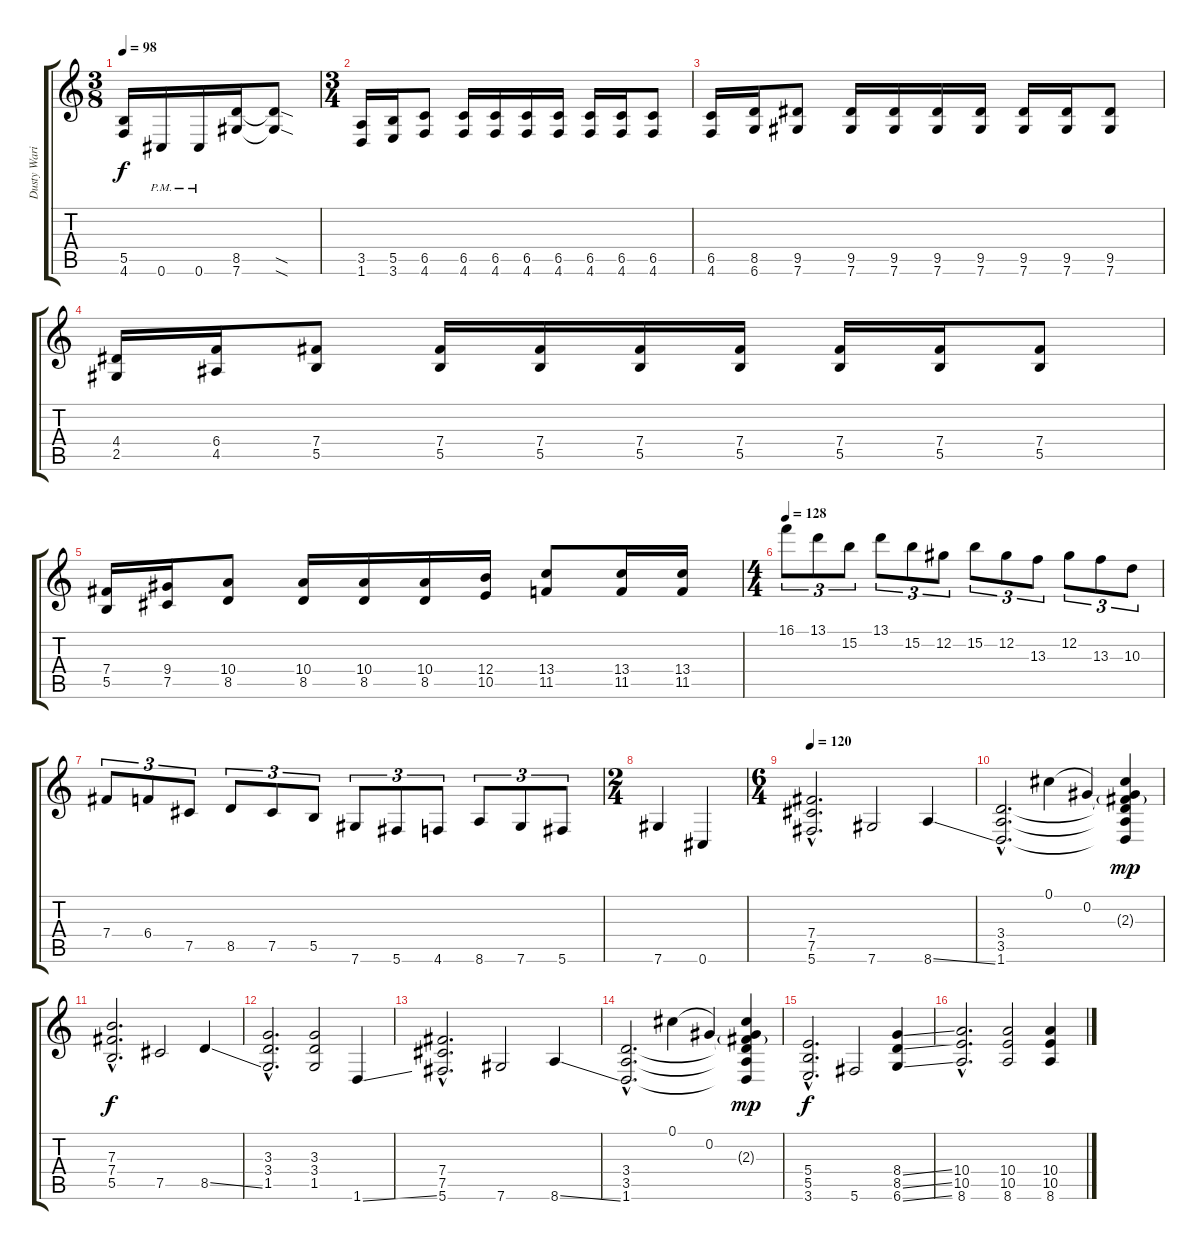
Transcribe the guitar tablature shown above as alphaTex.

\track ("Dusty Waring - Rhythm" "Dusty Wari") {instrument distortionguitar}
\staff {score tabs}
\tuning (Db4 Ab3 E3 B2 Gb2 Db2) {hide}
\ts (3 8)
\tempo 98
\clef g2
\ks c
(5.5 4.6).16{dy f} 0.6{pm}.16 0.6{pm}.16 (8.5 7.6).16 (8.5{sod t} 7.6{sod t}).8 |
\ts (3 4)
(3.5 1.6).16 (5.5 3.6).16 (6.5 4.6).8 (6.5 4.6).16 (6.5 4.6).16 (6.5 4.6).16 (6.5 4.6).16 (6.5 4.6).16 (6.5 4.6).16 (6.5 4.6).8 |
(6.5 4.6).16 (8.5 6.6).16 (9.5 7.6).8 (9.5 7.6).16 (9.5 7.6).16 (9.5 7.6).16 (9.5 7.6).16 (9.5 7.6).16 (9.5 7.6).16 (9.5 7.6).8 |
(4.4 2.5).16 (6.4 4.5).16 (7.4 5.5).8 (7.4 5.5).16 (7.4 5.5).16 (7.4 5.5).16 (7.4 5.5).16 (7.4 5.5).16 (7.4 5.5).16 (7.4 5.5).8 |
(7.4 5.5).16 (9.4 7.5).16 (10.4 8.5).8 (10.4 8.5).16 (10.4 8.5).16 (10.4 8.5).16 (12.4 10.5).16 (13.4 11.5).8 (13.4 11.5).16 (13.4 11.5).16 |
\ts (4 4)
\tempo 128
16.1.8{tu (3 2)} 13.1.8{tu (3 2)} 15.2.8{tu (3 2)} 13.1.8{tu (3 2)} 15.2.8{tu (3 2)} 12.2.8{tu (3 2)} 15.2.8{tu (3 2)} 12.2.8{tu (3 2)} 13.3.8{tu (3 2)} 12.2.8{tu (3 2)} 13.3.8{tu (3 2)} 10.3.8{tu (3 2)} |
7.4.8{tu (3 2)} 6.4.8{tu (3 2)} 7.5.8{tu (3 2)} 8.5.8{tu (3 2)} 7.5.8{tu (3 2)} 5.5.8{tu (3 2)} 7.6.8{tu (3 2)} 5.6.8{tu (3 2)} 4.6.8{tu (3 2)} 8.6.8{tu (3 2)} 7.6.8{tu (3 2)} 5.6.8{tu (3 2)} |
\ts (2 4)
7.6.4 0.6.4 |
\ts (6 4)
\tempo 120
(7.4{hac} 7.5{hac} 5.6{hac}).2{d balance 0} 7.6.2 8.6{ss}.4 |
(3.4{hac} 3.5{hac} 1.6{hac}).2{d} 0.1.4 0.2.4 (0.1{t} 0.2{t} 2.3{g} 3.4{t} 3.5{t} 1.6{t}).4{dy mp} |
(7.3{hac} 7.4{hac} 5.5{hac}).2{d dy f} 7.5.2 8.5{ss}.4 |
(3.3{hac} 3.4{hac} 1.5{hac}).2{d} (3.3 3.4 1.5).2 1.6{ss}.4 |
(7.4{hac} 7.5{hac} 5.6{hac}).2{d} 7.6.2 8.6{ss}.4 |
(3.4{hac} 3.5{hac} 1.6{hac}).2{d} 0.1.4 0.2.4 (0.1{t} 0.2{t} 2.3{g} 3.4{t} 3.5{t} 1.6{t}).4{dy mp} |
(5.4{hac} 5.5{hac} 3.6{hac}).2{d dy f} 5.6.2 (8.4{ss} 8.5{ss} 6.6{ss}).4 |
(10.4{hac} 10.5{hac} 8.6{hac}).2{d} (10.4 10.5 8.6).2 (10.4{ss} 10.5{ss} 8.6{ss}).4
